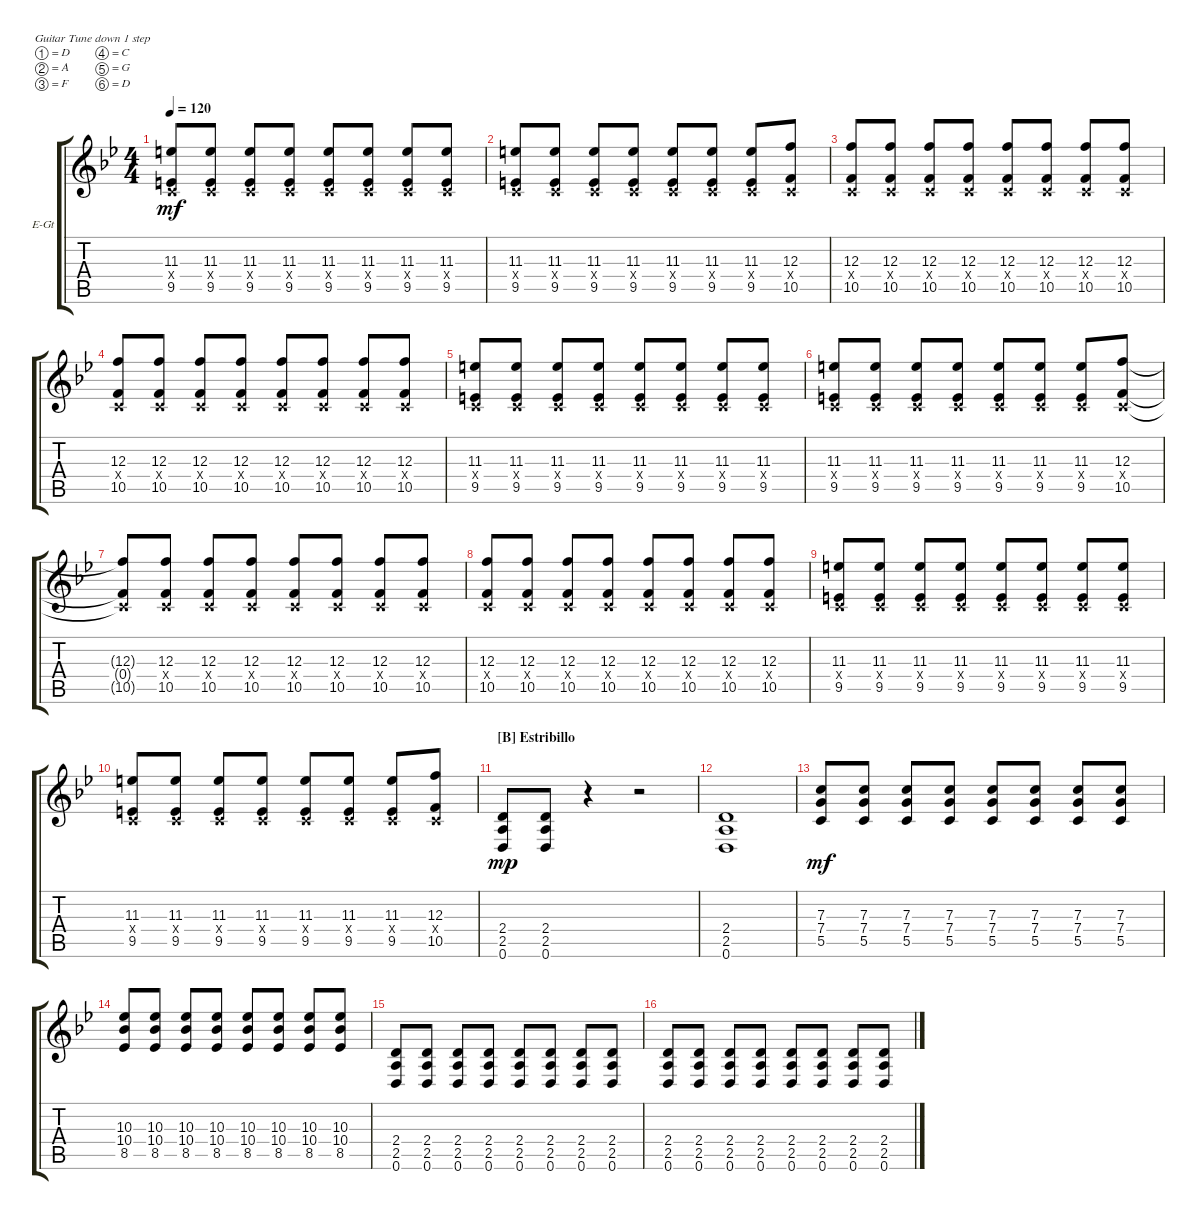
\bracketExtendMode groupsimilarinstruments
\firstSystemTrackNameOrientation horizontal
\otherSystemsTrackNameOrientation horizontal
\track ("Guitar 1 Ghoul" "E-Gt") {instrument distortionguitar}
\staff {score tabs}
\tuning (D4 A3 F3 C3 G2 D2)
\ts (4 4)
\tempo 120
\clef g2
\ks bb
(9.5 0.4{x} 11.3).8{dy mf} (9.5 0.4{x} 11.3).8 (9.5 0.4{x} 11.3).8 (9.5 0.4{x} 11.3).8 (9.5 0.4{x} 11.3).8 (9.5 0.4{x} 11.3).8 (9.5 0.4{x} 11.3).8 (9.5 0.4{x} 11.3).8 |
(9.5 0.4{x} 11.3).8 (9.5 0.4{x} 11.3).8 (9.5 0.4{x} 11.3).8 (9.5 0.4{x} 11.3).8 (9.5 0.4{x} 11.3).8 (9.5 0.4{x} 11.3).8 (9.5 0.4{x} 11.3).8 (12.3 0.4{x} 10.5).8 |
(10.5 0.4{x} 12.3).8 (12.3 0.4{x} 10.5).8 (12.3 0.4{x} 10.5).8 (12.3 0.4{x} 10.5).8 (12.3 0.4{x} 10.5).8 (12.3 0.4{x} 10.5).8 (12.3 0.4{x} 10.5).8 (12.3 0.4{x} 10.5).8 |
(10.5 0.4{x} 12.3).8 (12.3 0.4{x} 10.5).8 (12.3 0.4{x} 10.5).8 (12.3 0.4{x} 10.5).8 (12.3 0.4{x} 10.5).8 (12.3 0.4{x} 10.5).8 (12.3 0.4{x} 10.5).8 (12.3 0.4{x} 10.5).8 |
(9.5 0.4{x} 11.3).8 (9.5 0.4{x} 11.3).8 (9.5 0.4{x} 11.3).8 (9.5 0.4{x} 11.3).8 (9.5 0.4{x} 11.3).8 (9.5 0.4{x} 11.3).8 (9.5 0.4{x} 11.3).8 (9.5 0.4{x} 11.3).8 |
(9.5 0.4{x} 11.3).8 (9.5 0.4{x} 11.3).8 (9.5 0.4{x} 11.3).8 (9.5 0.4{x} 11.3).8 (9.5 0.4{x} 11.3).8 (9.5 0.4{x} 11.3).8 (9.5 0.4{x} 11.3).8 (12.3 0.4{x} 10.5).8 |
(10.5{t} 0.4{x t} 12.3{t}).8 (12.3 0.4{x} 10.5).8 (12.3 0.4{x} 10.5).8 (12.3 0.4{x} 10.5).8 (12.3 0.4{x} 10.5).8 (12.3 0.4{x} 10.5).8 (12.3 0.4{x} 10.5).8 (12.3 0.4{x} 10.5).8 |
(10.5 0.4{x} 12.3).8 (12.3 0.4{x} 10.5).8 (12.3 0.4{x} 10.5).8 (12.3 0.4{x} 10.5).8 (12.3 0.4{x} 10.5).8 (12.3 0.4{x} 10.5).8 (12.3 0.4{x} 10.5).8 (12.3 0.4{x} 10.5).8 |
(9.5 0.4{x} 11.3).8 (9.5 0.4{x} 11.3).8 (9.5 0.4{x} 11.3).8 (9.5 0.4{x} 11.3).8 (9.5 0.4{x} 11.3).8 (9.5 0.4{x} 11.3).8 (9.5 0.4{x} 11.3).8 (9.5 0.4{x} 11.3).8 |
(9.5 0.4{x} 11.3).8 (9.5 0.4{x} 11.3).8 (9.5 0.4{x} 11.3).8 (9.5 0.4{x} 11.3).8 (9.5 0.4{x} 11.3).8 (9.5 0.4{x} 11.3).8 (9.5 0.4{x} 11.3).8 (12.3 0.4{x} 10.5).8 |
\section ("B" "Estribillo")
(0.6 2.5 2.4).8{dy mp} (2.4 2.5 0.6).8 r.4 r.2 |
(0.6 2.5 2.4).1 |
(5.5 7.4 7.3).8{dy mf} (5.5 7.4 7.3).8 (5.5 7.4 7.3).8 (5.5 7.4 7.3).8 (5.5 7.4 7.3).8 (5.5 7.4 7.3).8 (5.5 7.4 7.3).8 (5.5 7.4 7.3).8 |
(8.5 10.4 10.3).8 (8.5 10.4 10.3).8 (8.5 10.4 10.3).8 (8.5 10.4 10.3).8 (8.5 10.4 10.3).8 (8.5 10.4 10.3).8 (8.5 10.4 10.3).8 (8.5 10.4 10.3).8 |
(0.6 2.5 2.4).8 (0.6 2.5 2.4).8 (0.6 2.5 2.4).8 (0.6 2.5 2.4).8 (0.6 2.5 2.4).8 (0.6 2.5 2.4).8 (0.6 2.5 2.4).8 (0.6 2.5 2.4).8 |
(0.6 2.5 2.4).8 (0.6 2.5 2.4).8 (0.6 2.5 2.4).8 (0.6 2.5 2.4).8 (0.6 2.5 2.4).8 (0.6 2.5 2.4).8 (0.6 2.5 2.4).8 (0.6 2.5 2.4).8
